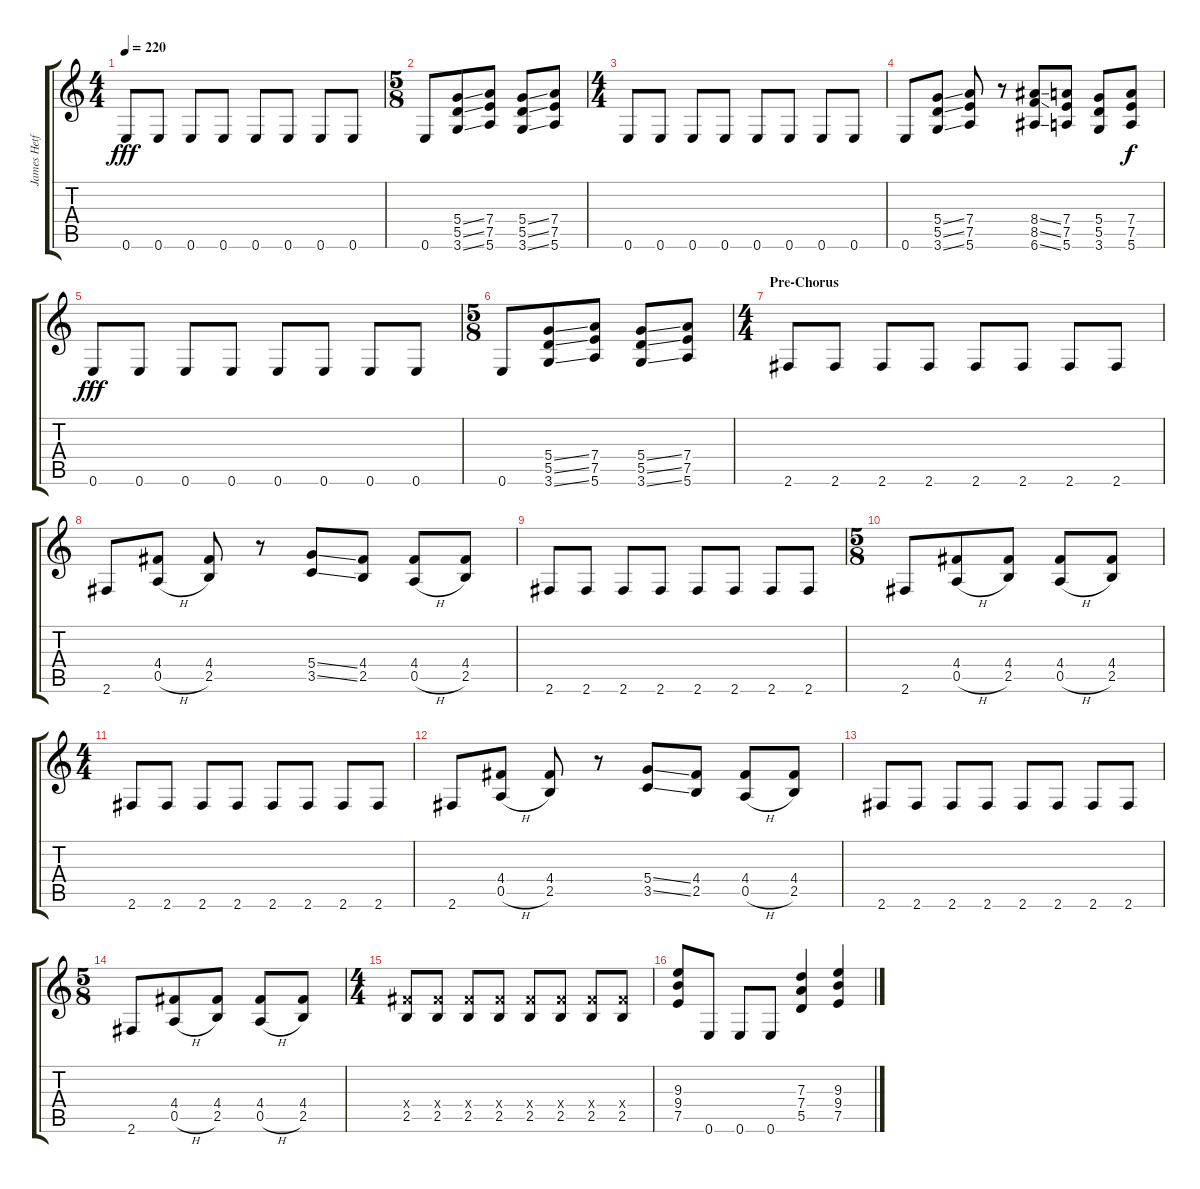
\track ("James Hetfield" "James Hetf") {instrument distortionguitar}
\staff {score tabs}
\tuning (E4 B3 G3 D3 A2 E2) {hide}
\ts (4 4)
\tempo 220
\clef g2
\ks c
0.6.8{dy fff} 0.6.8 0.6.8 0.6.8 0.6.8 0.6.8 0.6.8 0.6.8 |
\ts (5 8)
0.6.8 (5.4{ss} 5.5{ss} 3.6{ss}).8 (7.4 7.5 5.6).8 (5.4{ss} 5.5{ss} 3.6{ss}).8 (7.4 7.5 5.6).8 |
\ts (4 4)
0.6.8 0.6.8 0.6.8 0.6.8 0.6.8 0.6.8 0.6.8 0.6.8 |
0.6.8 (5.4{ss} 5.5{ss} 3.6{ss}).8 (7.4 7.5 5.6).8 r.8 (8.4{ss} 8.5{ss} 6.6{ss}).8 (7.4 7.5 5.6).8 (5.4 5.5 3.6).8 (7.4 7.5 5.6).8{dy f} |
0.6.8{dy fff} 0.6.8 0.6.8 0.6.8 0.6.8 0.6.8 0.6.8 0.6.8 |
\ts (5 8)
0.6.8 (5.4{ss} 5.5{ss} 3.6{ss}).8 (7.4 7.5 5.6).8 (5.4{ss} 5.5{ss} 3.6{ss}).8 (7.4 7.5 5.6).8 |
\ts (4 4)
\section ("" "Pre-Chorus")
2.6.8 2.6.8 2.6.8 2.6.8 2.6.8 2.6.8 2.6.8 2.6.8 |
2.6.8 (4.4 0.5{h}).8 (4.4 2.5).8 r.8 (5.4{ss} 3.5{ss}).8 (4.4 2.5).8 (4.4 0.5{h}).8 (4.4 2.5).8 |
2.6.8 2.6.8 2.6.8 2.6.8 2.6.8 2.6.8 2.6.8 2.6.8 |
\ts (5 8)
2.6.8 (4.4 0.5{h}).8 (4.4 2.5).8 (4.4 0.5{h}).8 (4.4 2.5).8 |
\ts (4 4)
2.6.8 2.6.8 2.6.8 2.6.8 2.6.8 2.6.8 2.6.8 2.6.8 |
2.6.8 (4.4 0.5{h}).8 (4.4 2.5).8 r.8 (5.4{ss} 3.5{ss}).8 (4.4 2.5).8 (4.4 0.5{h}).8 (4.4 2.5).8 |
2.6.8 2.6.8 2.6.8 2.6.8 2.6.8 2.6.8 2.6.8 2.6.8 |
\ts (5 8)
2.6.8 (4.4 0.5{h}).8 (4.4 2.5).8 (4.4 0.5{h}).8 (4.4 2.5).8 |
\ts (4 4)
(4.4{x} 2.5).8 (4.4{x} 2.5).8 (4.4{x} 2.5).8 (4.4{x} 2.5).8 (4.4{x} 2.5).8 (4.4{x} 2.5).8 (4.4{x} 2.5).8 (4.4{x} 2.5).8 |
(9.3 9.4 7.5).8 0.6.8 0.6.8 0.6.8 (7.3 7.4 5.5).4 (9.3 9.4 7.5).4
